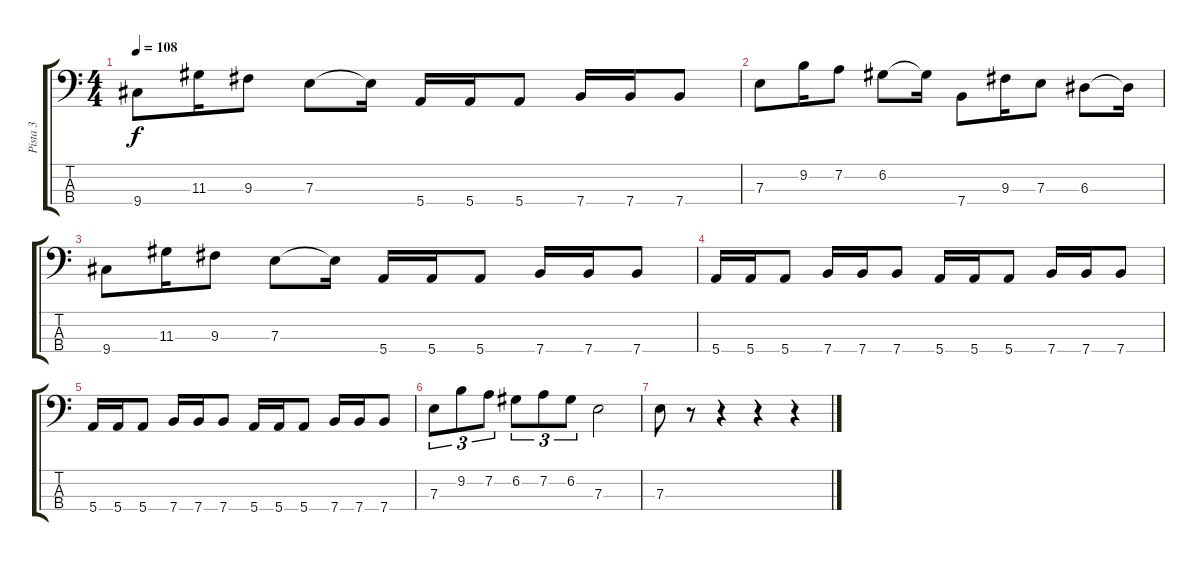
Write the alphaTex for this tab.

\track ("Pista 3" "Pista 3") {instrument electricbasspick}
\staff {score tabs}
\tuning (G2 D2 A1 E1) {hide}
\ts (4 4)
\tempo 108
\clef f4
\ks c
9.4.8{dy f} 11.3.16 9.3.8 7.3.8 7.3{t}.16 5.4.16 5.4.16 5.4.8 7.4.16 7.4.16 7.4.8 |
7.3.8 9.2.16 7.2.8 6.2.8 6.2{t}.16 7.4.8 9.3.16 7.3.8 6.3.8 6.3{t}.16 |
9.4.8 11.3.16 9.3.8 7.3.8 7.3{t}.16 5.4.16 5.4.16 5.4.8 7.4.16 7.4.16 7.4.8 |
5.4.16 5.4.16 5.4.8 7.4.16 7.4.16 7.4.8 5.4.16 5.4.16 5.4.8 7.4.16 7.4.16 7.4.8 |
5.4.16 5.4.16 5.4.8 7.4.16 7.4.16 7.4.8 5.4.16 5.4.16 5.4.8 7.4.16 7.4.16 7.4.8 |
7.3.8{tu (3 2)} 9.2.8{tu (3 2)} 7.2.8{tu (3 2)} 6.2.8{tu (3 2)} 7.2.8{tu (3 2)} 6.2.8{tu (3 2)} 7.3.2 |
7.3.8 r.8 r.4 r.4 r.4
